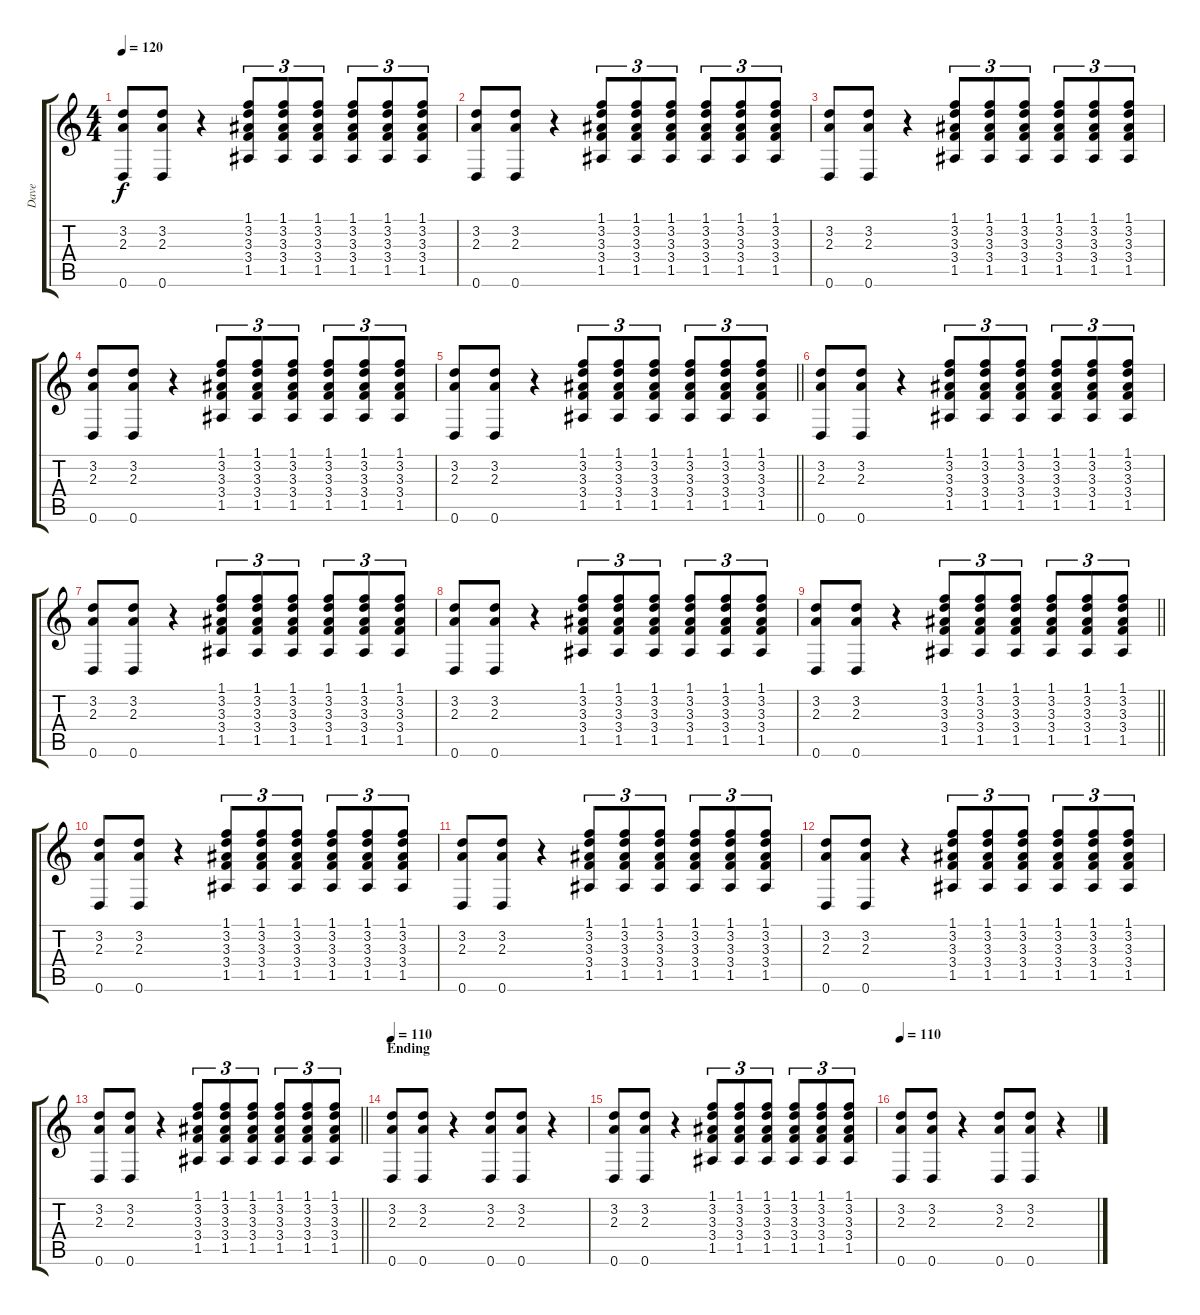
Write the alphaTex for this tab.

\track ("Dave" "Dave") {instrument acousticguitarsteel}
\staff {score tabs}
\tuning (E4 B3 G3 D3 A2 D2) {hide}
\ts (4 4)
\tempo 120
\clef g2
\ks c
(3.2 2.3 0.6).8{dy f} (3.2 2.3 0.6).8 r.4 (1.1 3.2 3.3 3.4 1.5).8{tu (3 2)} (1.1 3.2 3.3 3.4 1.5).8{tu (3 2)} (1.1 3.2 3.3 3.4 1.5).8{tu (3 2)} (1.1 3.2 3.3 3.4 1.5).8{tu (3 2)} (1.1 3.2 3.3 3.4 1.5).8{tu (3 2)} (1.1 3.2 3.3 3.4 1.5).8{tu (3 2)} |
(3.2 2.3 0.6).8 (3.2 2.3 0.6).8 r.4 (1.1 3.2 3.3 3.4 1.5).8{tu (3 2)} (1.1 3.2 3.3 3.4 1.5).8{tu (3 2)} (1.1 3.2 3.3 3.4 1.5).8{tu (3 2)} (1.1 3.2 3.3 3.4 1.5).8{tu (3 2)} (1.1 3.2 3.3 3.4 1.5).8{tu (3 2)} (1.1 3.2 3.3 3.4 1.5).8{tu (3 2)} |
(3.2 2.3 0.6).8 (3.2 2.3 0.6).8 r.4 (1.1 3.2 3.3 3.4 1.5).8{tu (3 2)} (1.1 3.2 3.3 3.4 1.5).8{tu (3 2)} (1.1 3.2 3.3 3.4 1.5).8{tu (3 2)} (1.1 3.2 3.3 3.4 1.5).8{tu (3 2)} (1.1 3.2 3.3 3.4 1.5).8{tu (3 2)} (1.1 3.2 3.3 3.4 1.5).8{tu (3 2)} |
(3.2 2.3 0.6).8 (3.2 2.3 0.6).8 r.4 (1.1 3.2 3.3 3.4 1.5).8{tu (3 2)} (1.1 3.2 3.3 3.4 1.5).8{tu (3 2)} (1.1 3.2 3.3 3.4 1.5).8{tu (3 2)} (1.1 3.2 3.3 3.4 1.5).8{tu (3 2)} (1.1 3.2 3.3 3.4 1.5).8{tu (3 2)} (1.1 3.2 3.3 3.4 1.5).8{tu (3 2)} |
\barLineRight lightlight
(3.2 2.3 0.6).8 (3.2 2.3 0.6).8 r.4 (1.1 3.2 3.3 3.4 1.5).8{tu (3 2)} (1.1 3.2 3.3 3.4 1.5).8{tu (3 2)} (1.1 3.2 3.3 3.4 1.5).8{tu (3 2)} (1.1 3.2 3.3 3.4 1.5).8{tu (3 2)} (1.1 3.2 3.3 3.4 1.5).8{tu (3 2)} (1.1 3.2 3.3 3.4 1.5).8{tu (3 2)} |
(3.2 2.3 0.6).8 (3.2 2.3 0.6).8 r.4 (1.1 3.2 3.3 3.4 1.5).8{tu (3 2)} (1.1 3.2 3.3 3.4 1.5).8{tu (3 2)} (1.1 3.2 3.3 3.4 1.5).8{tu (3 2)} (1.1 3.2 3.3 3.4 1.5).8{tu (3 2)} (1.1 3.2 3.3 3.4 1.5).8{tu (3 2)} (1.1 3.2 3.3 3.4 1.5).8{tu (3 2)} |
(3.2 2.3 0.6).8 (3.2 2.3 0.6).8 r.4 (1.1 3.2 3.3 3.4 1.5).8{tu (3 2)} (1.1 3.2 3.3 3.4 1.5).8{tu (3 2)} (1.1 3.2 3.3 3.4 1.5).8{tu (3 2)} (1.1 3.2 3.3 3.4 1.5).8{tu (3 2)} (1.1 3.2 3.3 3.4 1.5).8{tu (3 2)} (1.1 3.2 3.3 3.4 1.5).8{tu (3 2)} |
(3.2 2.3 0.6).8 (3.2 2.3 0.6).8 r.4 (1.1 3.2 3.3 3.4 1.5).8{tu (3 2)} (1.1 3.2 3.3 3.4 1.5).8{tu (3 2)} (1.1 3.2 3.3 3.4 1.5).8{tu (3 2)} (1.1 3.2 3.3 3.4 1.5).8{tu (3 2)} (1.1 3.2 3.3 3.4 1.5).8{tu (3 2)} (1.1 3.2 3.3 3.4 1.5).8{tu (3 2)} |
\barLineRight lightlight
(3.2 2.3 0.6).8 (3.2 2.3 0.6).8 r.4 (1.1 3.2 3.3 3.4 1.5).8{tu (3 2)} (1.1 3.2 3.3 3.4 1.5).8{tu (3 2)} (1.1 3.2 3.3 3.4 1.5).8{tu (3 2)} (1.1 3.2 3.3 3.4 1.5).8{tu (3 2)} (1.1 3.2 3.3 3.4 1.5).8{tu (3 2)} (1.1 3.2 3.3 3.4 1.5).8{tu (3 2)} |
(3.2 2.3 0.6).8 (3.2 2.3 0.6).8 r.4 (1.1 3.2 3.3 3.4 1.5).8{tu (3 2)} (1.1 3.2 3.3 3.4 1.5).8{tu (3 2)} (1.1 3.2 3.3 3.4 1.5).8{tu (3 2)} (1.1 3.2 3.3 3.4 1.5).8{tu (3 2)} (1.1 3.2 3.3 3.4 1.5).8{tu (3 2)} (1.1 3.2 3.3 3.4 1.5).8{tu (3 2)} |
(3.2 2.3 0.6).8 (3.2 2.3 0.6).8 r.4 (1.1 3.2 3.3 3.4 1.5).8{tu (3 2)} (1.1 3.2 3.3 3.4 1.5).8{tu (3 2)} (1.1 3.2 3.3 3.4 1.5).8{tu (3 2)} (1.1 3.2 3.3 3.4 1.5).8{tu (3 2)} (1.1 3.2 3.3 3.4 1.5).8{tu (3 2)} (1.1 3.2 3.3 3.4 1.5).8{tu (3 2)} |
(3.2 2.3 0.6).8 (3.2 2.3 0.6).8 r.4 (1.1 3.2 3.3 3.4 1.5).8{tu (3 2)} (1.1 3.2 3.3 3.4 1.5).8{tu (3 2)} (1.1 3.2 3.3 3.4 1.5).8{tu (3 2)} (1.1 3.2 3.3 3.4 1.5).8{tu (3 2)} (1.1 3.2 3.3 3.4 1.5).8{tu (3 2)} (1.1 3.2 3.3 3.4 1.5).8{tu (3 2)} |
\barLineRight lightlight
(3.2 2.3 0.6).8 (3.2 2.3 0.6).8 r.4 (1.1 3.2 3.3 3.4 1.5).8{tu (3 2)} (1.1 3.2 3.3 3.4 1.5).8{tu (3 2)} (1.1 3.2 3.3 3.4 1.5).8{tu (3 2)} (1.1 3.2 3.3 3.4 1.5).8{tu (3 2)} (1.1 3.2 3.3 3.4 1.5).8{tu (3 2)} (1.1 3.2 3.3 3.4 1.5).8{tu (3 2)} |
\section ("" "Ending")
\tempo 110
(3.2 2.3 0.6).8 (3.2 2.3 0.6).8 r.4 (3.2 2.3 0.6).8 (3.2 2.3 0.6).8 r.4 |
(3.2 2.3 0.6).8 (3.2 2.3 0.6).8 r.4 (1.1 3.2 3.3 3.4 1.5).8{tu (3 2)} (1.1 3.2 3.3 3.4 1.5).8{tu (3 2)} (1.1 3.2 3.3 3.4 1.5).8{tu (3 2)} (1.1 3.2 3.3 3.4 1.5).8{tu (3 2)} (1.1 3.2 3.3 3.4 1.5).8{tu (3 2)} (1.1 3.2 3.3 3.4 1.5).8{tu (3 2)} |
\tempo 110
(3.2 2.3 0.6).8 (3.2 2.3 0.6).8 r.4 (3.2 2.3 0.6).8 (3.2 2.3 0.6).8 r.4
